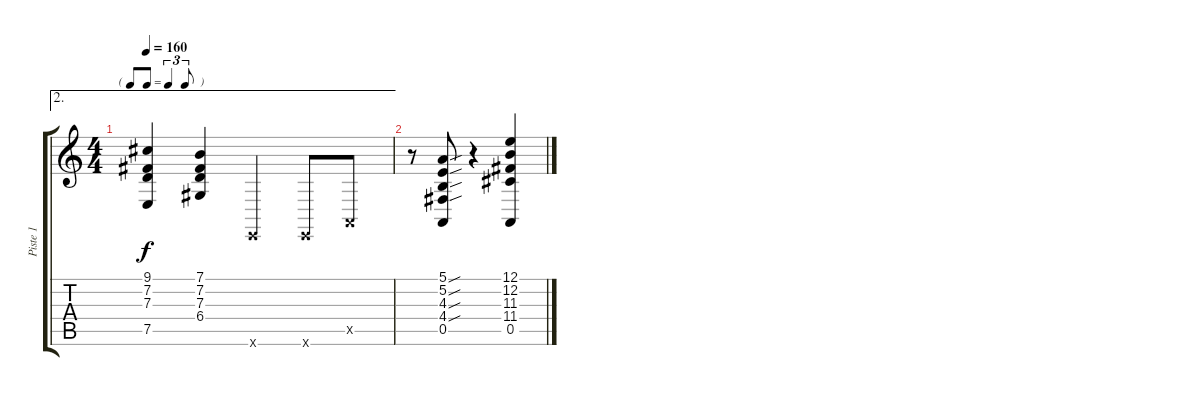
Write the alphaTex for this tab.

\track ("Piste 1" "Piste 1") {instrument honkytonkpiano}
\staff {score tabs}
\tuning (E4 B3 G3 D3 A2 E2) {hide}
\ae 2
\ts (4 4)
\tf triplet8th
\tempo 160
\clef g2
\ks c
(9.1 7.2 7.3 7.5).4{dy f} (7.1 7.2 7.3 6.4).4 0.6{x}.4 0.6{x}.8 0.5{x}.8 |
r.8 (5.1{sou} 5.2{sou} 4.3{sou} 4.4{sou} 0.5).8 r.4 (12.1 12.2 11.3 11.4 0.5).4
